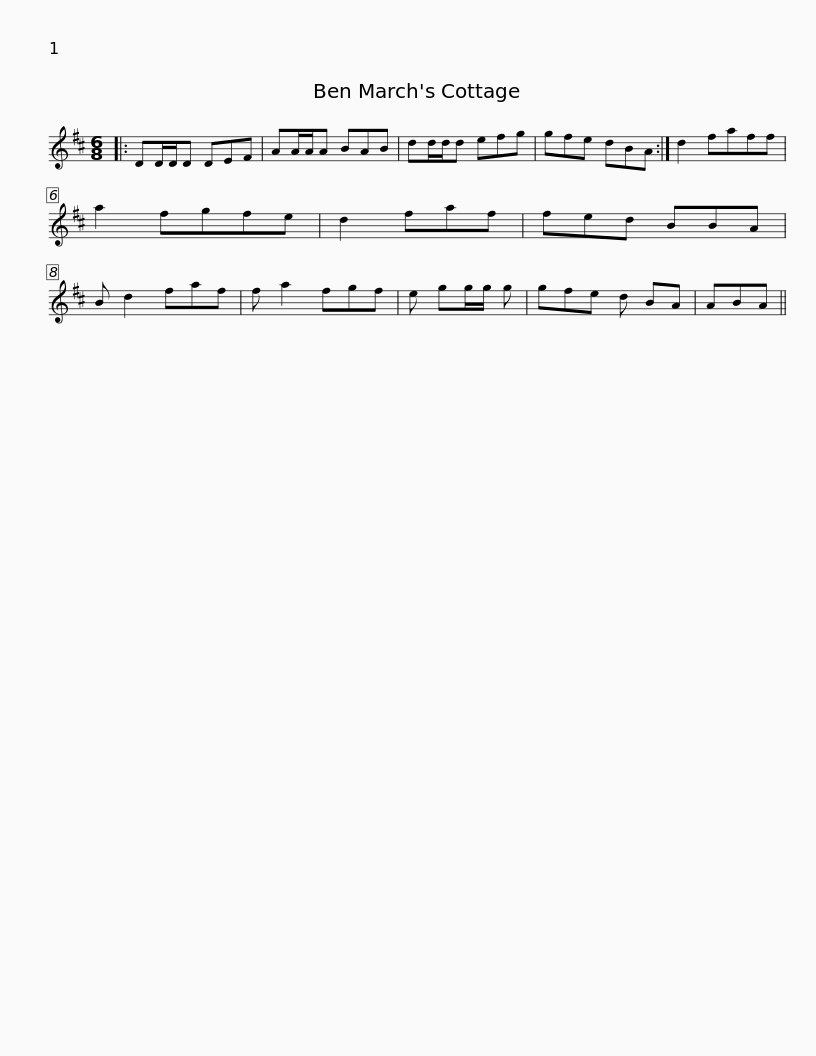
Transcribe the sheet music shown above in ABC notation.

X:1
L:1/8
M:6/8
I:linebreak $
K:D
V:1 treble
V:1
|: DD/D/D DEF | AA/A/A BAB | dd/d/d efg | gfe dBA :| d2 faff | %5
 a2 fgfe | d2 faf |$ fed BBA | B d2 faf | f a2 fgf | %10
 e gg/g/ g | gfe d BA | ABA || %13
